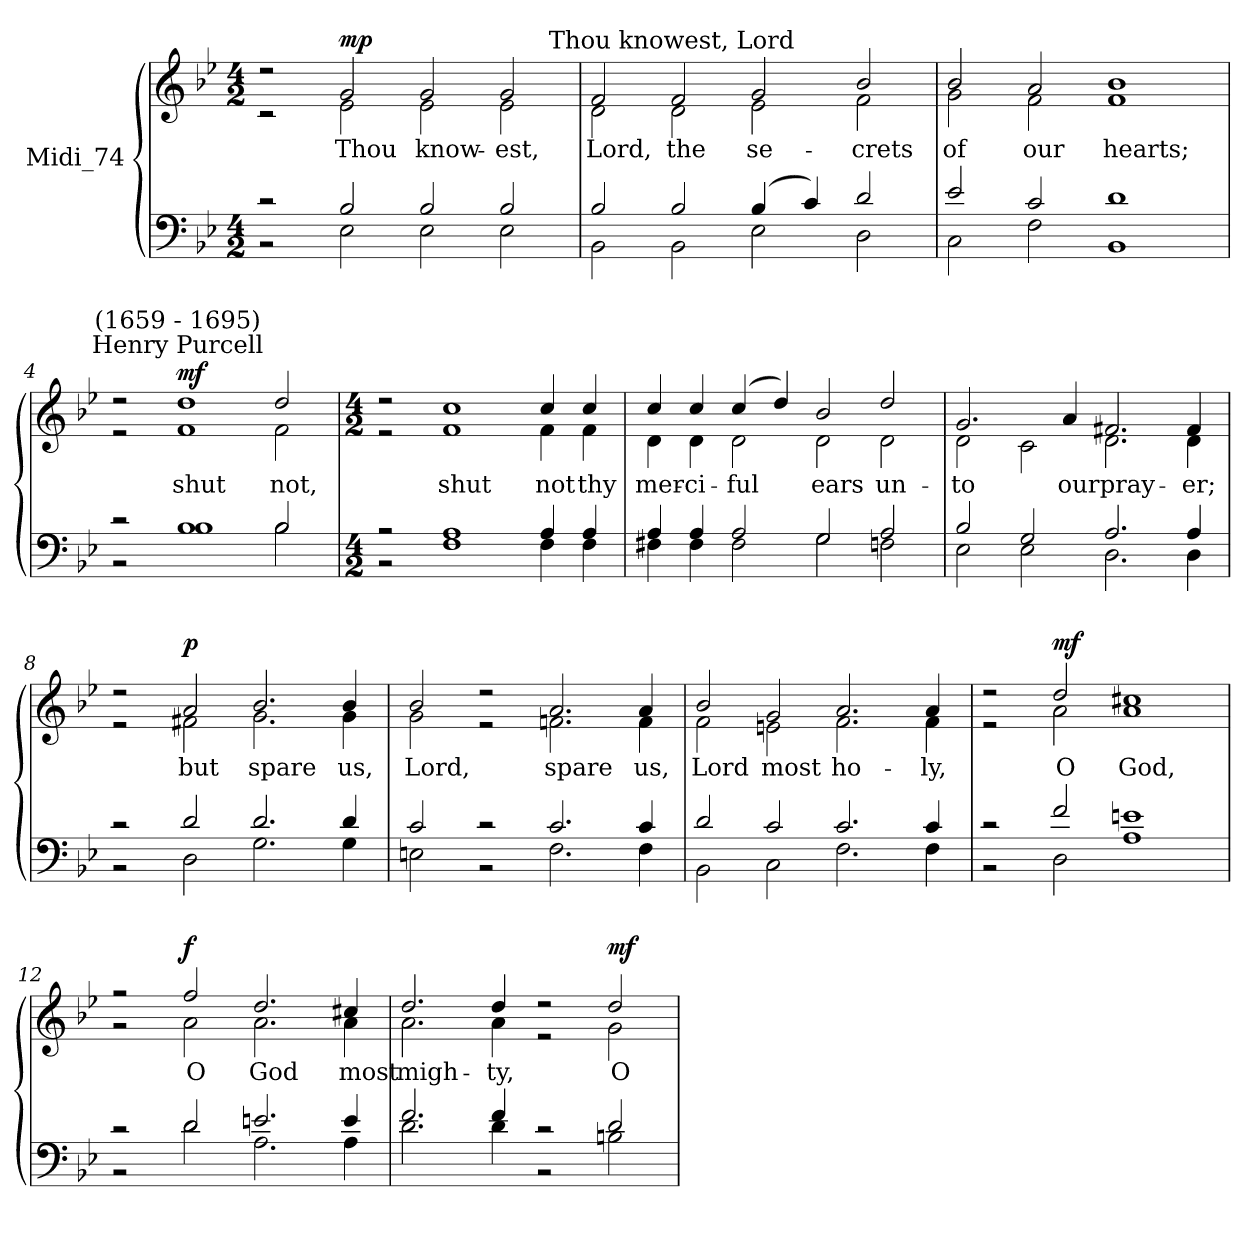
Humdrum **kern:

**kern	**kern	**text	**dynam
*part2	*part1	*part1	*part1
*staff2	*staff1	*staff1	*staff1
*I"Midi_74	*I"Midi_74	*	*
*clefF4	*clefG2	*	*
*k[b-e-]	*k[b-e-]	*	*
*B-:	*B-:	*	*
*M4/2	*M4/2	*	*
=1	=1	=1	=1
*^	*^	*	*
2r	2r	2r	2r	.	.
!	!	!	!	!LO:LY:b	!LO:DY:b
2B-	2E-\	2g/	2e-	Thou	mp
!	!	!	!	!LO:LY:b	!
2B-	2E-\	2g/	2e-	know-	.
!	!	!	!	!LO:LY:b	!
2B-	2E-\	2g/	2e-	-est,	.
=2	=2	=2	=2	=2	=2
!	!	!	!	!LO:LY:b	!
2B-	2BB-\	2f/	2d	Lord,	.
!	!	!LO:TX:a:cj:t=Thou knowest, Lord	!	!	!
!	!	!	!	!LO:LY:b	!
2B-	2BB-\	2f/	2d	the	.
!	!	!	!	!LO:LY:b	!
(>4B-	2E-\	2g/	2e-	se-	.
4c)	.	.	.	.	.
!	!	!	!	!LO:LY:b	!
2d	2D\	2b-/	2f	-crets	.
=3	=3	=3	=3	=3	=3
!	!	!	!	!LO:LY:b	!
2e-	2C\	2b-/	2g	of	.
!	!	!	!	!LO:LY:b	!
2c	2F\	2a/	2f	our	.
!	!	!	!	!LO:LY:b	!
1d	1BB-\	1b-/	1f	hearts;	.
=4	=4	=4	=4	=4	=4
2r	2r	2r	2r	.	.
!	!	!LO:TX:a:cj:t=Henry Purcell	!	!	!
!	!	!LO:TX:a:cj:t=(1659 - 1695)	!	!	!
!	!	!	!	!LO:LY:b	!LO:DY:b
1B-	1B-\	1dd/	1f	shut	mf
!	!	!	!	!LO:LY:b	!
2B-	2B-\	2dd/	2f	not,	.
!!LO:LB:g=z	!!
=5	=5	=5	=5	=5	=5
*M4/2	*	*M4/2	*	*	*
2r	2r	2r	2r	.	.
!	!	!	!	!LO:LY:b	!
1A/	1F\	1cc/	1f\	shut	.
!	!	!	!	!LO:LY:b	!
4A	4F\	4cc/	4f	not	.
!	!	!	!	!LO:LY:b	!
4A	4F\	4cc/	4f	thy	.
=6	=6	=6	=6	=6	=6
!	!	!	!	!LO:LY:b	!
4A	4F#X\	4cc/	4d	mer-	.
!	!	!	!	!LO:LY:b	!
4A	4F#\	4cc/	4d	-ci-	.
!	!	!	!	!LO:LY:b	!
2A	2F#\	(>4cc/	2d	-ful	.
.	.	4dd/)	.	.	.
!	!	!	!	!LO:LY:b	!
2G	2G\	2b-/	2d	ears	.
!	!	!	!	!LO:LY:b	!
2A	2Fn\	2dd/	2d	un-	.
=7	=7	=7	=7	=7	=7
!	!	!	!	!LO:LY:b	!
2B-	2E-\	2.g/	2d	-to	.
2G	2E-\	.	2c	.	.
!	!	!	!	!LO:LY:b	!
.	.	4a/	.	our	.
!	!	!	!	!LO:LY:b	!
2.A	2.D\	2.f#X/	2.d	pray-	.
!	!	!	!	!LO:LY:b	!
4A	4D\	4f#/	4d	-er;	.
!!LO:LB:g=z	!!
=8	=8	=8	=8	=8	=8
2r	2r	2r	2r	.	.
!	!	!	!	!LO:LY:b	!LO:DY:b
2d	2D\	2a/	2f#X\	but	p
!	!	!	!	!LO:LY:b	!
2.d	2.G\	2.b-/	2.g\	spare	.
!	!	!	!	!LO:LY:b	!
4d	4G\	4b-/	4g\	us,	.
=9	=9	=9	=9	=9	=9
!	!	!	!	!LO:LY:b	!
2c	2En\	2b-/	2g\	Lord,	.
2r	2r	2r	2r	.	.
!	!	!	!	!LO:LY:b	!
2.c	2.F\	2.a/	2.fn\	spare	.
!	!	!	!	!LO:LY:b	!
4c	4F\	4a/	4f\	us,	.
=10	=10	=10	=10	=10	=10
!	!	!	!	!LO:LY:b	!
2d	2BB-\	2b-/	2f\	Lord	.
!	!	!	!	!LO:LY:b	!
2c	2C\	2g/	2en\	most	.
!	!	!	!	!LO:LY:b	!
2.c	2.F\	2.a/	2.f\	ho-	.
!	!	!	!	!LO:LY:b	!
4c	4F\	4a/	4f\	-ly,	.
=11	=11	=11	=11	=11	=11
2r	2r	2r	2r	.	.
!	!	!	!	!LO:LY:b	!LO:DY:b
2f	2D\	2dd/	2a\	O	mf
!	!	!	!	!LO:LY:b	!
1en	1A\	1cc#X/	1a\	God,	.
=12	=12	=12	=12	=12	=12
2r	2r	2r	2r	.	.
!	!	!	!	!LO:LY:b	!LO:DY:b
2d	2d\	2ff/	2a\	O	f
!	!	!	!	!LO:LY:b	!
2.en	2.A\	2.dd/	2.a\	God	.
!	!	!	!	!LO:LY:b	!
4e	4A\	4cc#X/	4a\	most	.
!!LO:LB:g=z	!!
=13	=13	=13	=13	=13	=13
!	!	!	!	!LO:LY:b	!
2.f	2.d\	2.dd/	2.a\	migh-	.
!	!	!	!	!LO:LY:b	!
4f	4d\	4dd/	4a\	-ty,	.
2r	2r	2r	2r	.	.
!	!	!	!	!LO:LY:b	!LO:DY:b
2d	2Bn\	2dd/	2g\	O	mf
*v	*v	*	*	*	*
*	*v	*v	*	*
=	=	=	=
*-	*-	*-	*-
